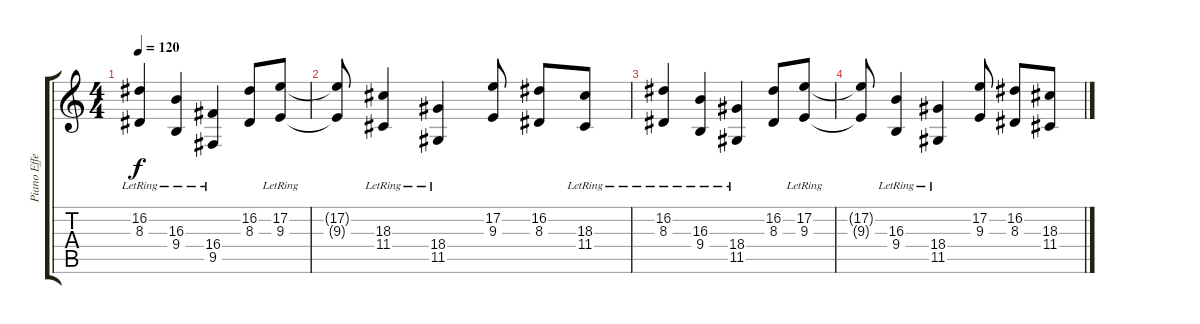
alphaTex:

\track ("Piano Effect" "Piano Effe") {instrument fx7echoes}
\staff {score tabs}
\tuning (E4 B3 G3 D3 A2 E2) {hide}
\ts (4 4)
\tempo 120
\clef g2
\ks c
(16.2{lr} 8.3{lr}).4{dy f} (16.3{lr} 9.4{lr}).4 (16.4{lr} 9.5{lr}).4 (16.2 8.3).8 (17.2{lr} 9.3{lr}).8 |
(17.2{t} 9.3{t}).8 (18.3{lr} 11.4{lr}).4 (18.4{lr} 11.5{lr}).4 (17.2 9.3).8 (16.2 8.3).8 (18.3 11.4{lr}).8 |
(16.2{lr} 8.3{lr}).4 (16.3{lr} 9.4{lr}).4 (18.4{lr} 11.5{lr}).4 (16.2 8.3).8 (17.2{lr} 9.3{lr}).8 |
(17.2{t} 9.3{t}).8 (16.3{lr} 9.4{lr}).4 (18.4{lr} 11.5{lr}).4 (17.2 9.3).8 (16.2 8.3).8 (18.3 11.4).8
